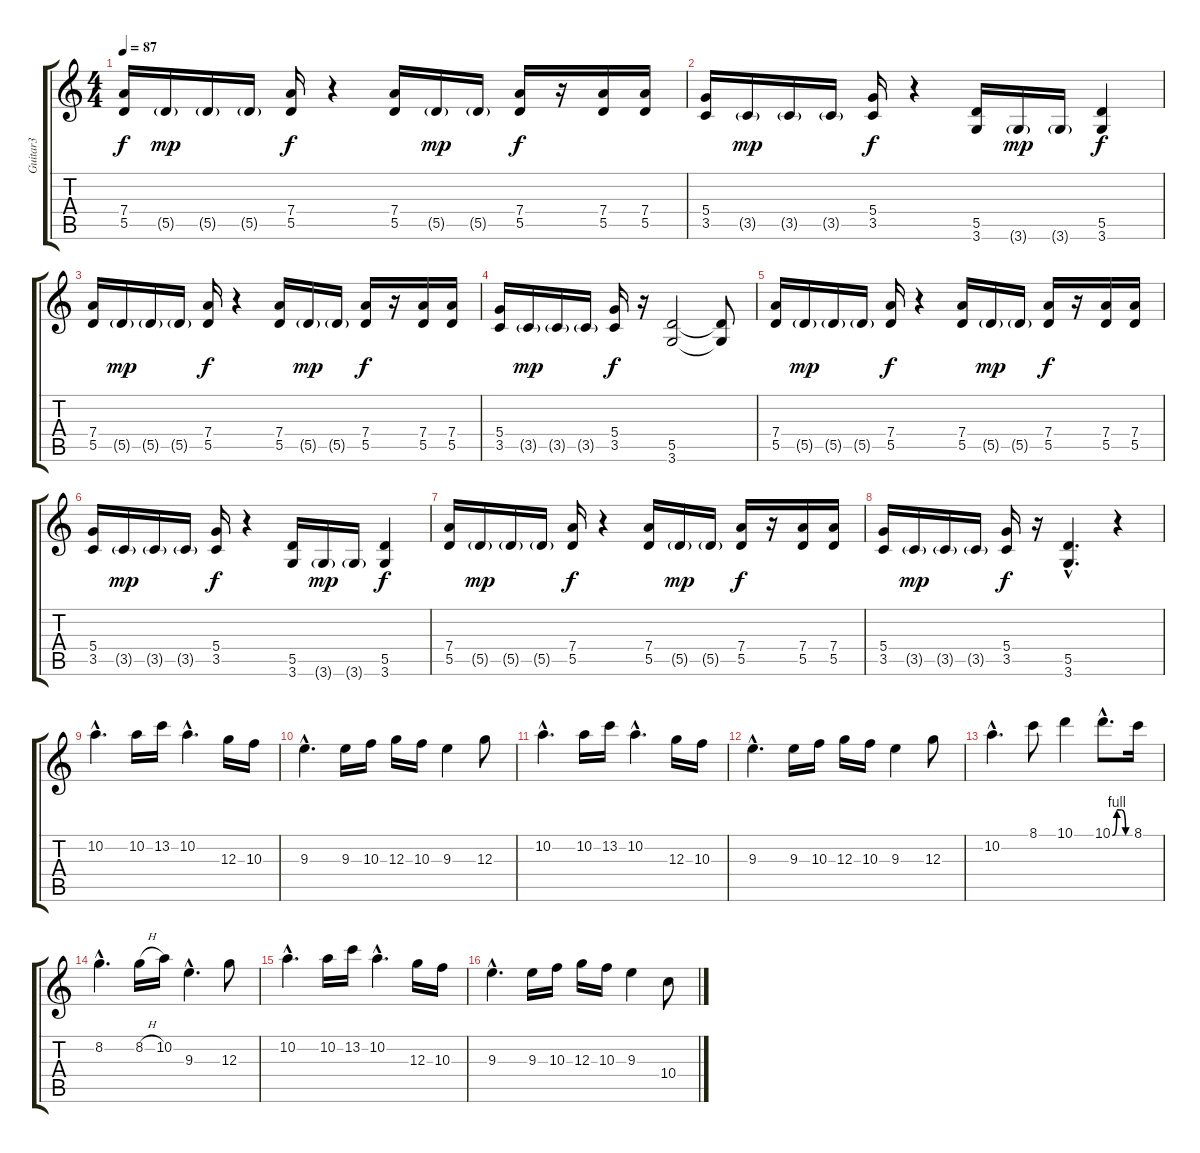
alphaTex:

\track ("Guitar3" "Guitar3") {instrument distortionguitar}
\staff {score tabs}
\tuning (E4 B3 G3 D3 A2 E2) {hide}
\ts (4 4)
\tempo 87
\clef g2
\ks c
(7.4 5.5).16{dy f} 5.5{g}.16{dy mp} 5.5{g}.16 5.5{g}.16 (7.4 5.5).16{dy f} r.4 (7.4 5.5).16 5.5{g}.16{dy mp} 5.5{g}.16 (7.4 5.5).16{dy f} r.16 (7.4 5.5).16 (7.4 5.5).16 |
(5.4 3.5).16 3.5{g}.16{dy mp} 3.5{g}.16 3.5{g}.16 (5.4 3.5).16{dy f} r.4 (5.5 3.6).16 3.6{g}.16{dy mp} 3.6{g}.16 (5.5 3.6).4{dy f} |
(7.4 5.5).16 5.5{g}.16{dy mp} 5.5{g}.16 5.5{g}.16 (7.4 5.5).16{dy f} r.4 (7.4 5.5).16 5.5{g}.16{dy mp} 5.5{g}.16 (7.4 5.5).16{dy f} r.16 (7.4 5.5).16 (7.4 5.5).16 |
(5.4 3.5).16 3.5{g}.16{dy mp} 3.5{g}.16 3.5{g}.16 (5.4 3.5).16{dy f} r.16 (5.5 3.6).2 (5.5{t} 3.6{t}).8 |
(7.4 5.5).16 5.5{g}.16{dy mp} 5.5{g}.16 5.5{g}.16 (7.4 5.5).16{dy f} r.4 (7.4 5.5).16 5.5{g}.16{dy mp} 5.5{g}.16 (7.4 5.5).16{dy f} r.16 (7.4 5.5).16 (7.4 5.5).16 |
(5.4 3.5).16 3.5{g}.16{dy mp} 3.5{g}.16 3.5{g}.16 (5.4 3.5).16{dy f} r.4 (5.5 3.6).16 3.6{g}.16{dy mp} 3.6{g}.16 (5.5 3.6).4{dy f} |
(7.4 5.5).16 5.5{g}.16{dy mp} 5.5{g}.16 5.5{g}.16 (7.4 5.5).16{dy f} r.4 (7.4 5.5).16 5.5{g}.16{dy mp} 5.5{g}.16 (7.4 5.5).16{dy f} r.16 (7.4 5.5).16 (7.4 5.5).16 |
(5.4 3.5).16 3.5{g}.16{dy mp} 3.5{g}.16 3.5{g}.16 (5.4 3.5).16{dy f} r.16 (5.5{hac} 3.6{hac}).4{d} r.4 |
10.2{hac}.4{d} 10.2.16 13.2.16 10.2{hac}.4{d} 12.3.16 10.3.16 |
9.3{hac}.4{d} 9.3.16 10.3.16 12.3.16 10.3.16 9.3.4 12.3.8 |
10.2{hac}.4{d} 10.2.16 13.2.16 10.2{hac}.4{d} 12.3.16 10.3.16 |
9.3{hac}.4{d} 9.3.16 10.3.16 12.3.16 10.3.16 9.3.4 12.3.8 |
10.2{hac}.4{d} 8.1.8 10.1.4 10.1{be (custom 0 0 15 4 30 4 45 0 60 0) hac}.8{d} 8.1.16 |
8.2{hac}.4{d} 8.2{h}.16 10.2.16 9.3{hac}.4{d} 12.3.8 |
10.2{hac}.4{d} 10.2.16 13.2.16 10.2{hac}.4{d} 12.3.16 10.3.16 |
9.3{hac}.4{d} 9.3.16 10.3.16 12.3.16 10.3.16 9.3.4 10.4.8
